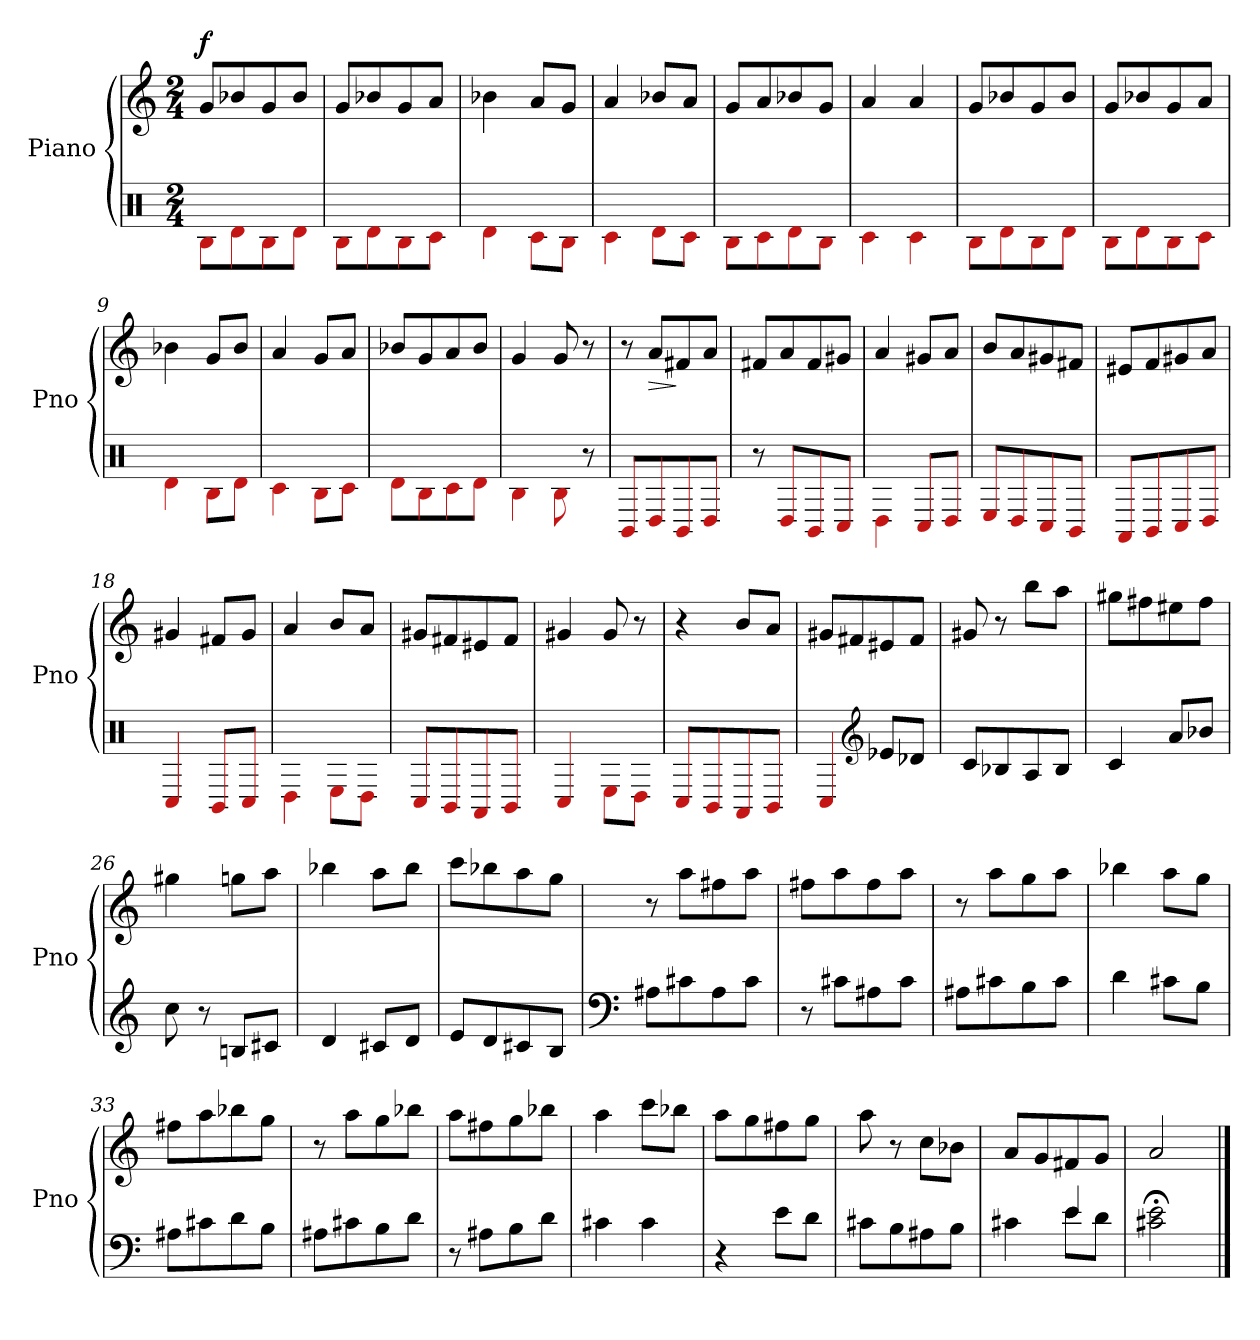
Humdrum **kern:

**kern	**kern	**dynam
*part2	*part1	*part1
*staff2	*staff1	*staff1
*I"Piano	*I"Piano	*
*I'Pno	*I'Pno	*
*clefX	*clefG2	*
*k[]	*k[]	*
*M2/4	*M2/4	*
*MM126	*MM126	*
=1	=1	=1
!	!	!LO:DY:a
8Bn\L	8g/L	f
8d\	8b-X/	.
8B\	8g/	.
8d\J	8b-/J	.
=2	=2	=2
8B\L	8g/L	.
8d\	8b-X/	.
8B\	8g/	.
8c#X\J	8a/J	.
=3	=3	=3
4d\	4b-X\	.
8c#X\L	8a/L	.
8B\J	8g/J	.
=4	=4	=4
4c#X\	4a/	.
8d\L	8b-X/L	.
8c\J	8a/J	.
=5	=5	=5
8B\L	8g/L	.
8c#X\	8a/	.
8d\	8b-X/	.
8B\J	8g/J	.
=6	=6	=6
4c#X\	4a/	.
4c\	4a/	.
!!LO:LB:g=z
=7	=7	=7
8B\L	8g/L	.
8d\	8b-X/	.
8B\	8g/	.
8d\J	8b-/J	.
=8	=8	=8
8B\L	8g/L	.
8d\	8b-X/	.
8B\	8g/	.
8c#X\J	8a/J	.
=9	=9	=9
4d\	4b-X\	.
8B\L	8g/L	.
8d\J	8b-/J	.
=10	=10	=10
4c#X\	4a/	.
8B\L	8g/L	.
8c\J	8a/J	.
=11	=11	=11
8d\L	8b-X/L	.
8B\	8g/	.
8c#X\	8a/	.
8d\J	8b-/J	.
=12	=12	=12
4B\	4g/	.
8B\	8g/	.
8r	8r	.
!!LO:LB:g=z
=13	=13	=13
8BB-X/L	8r	.
!	!	!LO:HP:b
8D-X/	8a/L	>
8BB/	8f#X/	]
8D/J	8a/J	.
=14	=14	=14
8r	8f#X/L	.
8D-X/L	8a/	.
8BB-X/	8f#/	.
8C/J	8g#X/J	.
=15	=15	=15
4D-X\	4a/	.
8C/L	8g#X/L	.
8D/J	8a/J	.
=16	=16	=16
8E-X/L	8b/L	.
8D-X/	8a/	.
8C/	8g#X/	.
8BB-X/J	8f#X/J	.
=17	=17	=17
8AA/L	8e#X/L	.
8BB-X/	8f/	.
8C/	8g#X/	.
8D-X/J	8a/J	.
=18	=18	=18
4C/	4g#X/	.
8BB-X/L	8f#X/L	.
8C/J	8g#/J	.
!!LO:LB:g=z
=19	=19	=19
4D-X\	4a/	.
8E-X\L	8b/L	.
8D\J	8a/J	.
=20	=20	=20
8C/L	8g#X/L	.
8BB-X/	8f#X/	.
8AA/	8e#X/	.
8BB/J	8f#/J	.
=21	=21	=21
4C/	4g#X/	.
8E-X\L	8g#/	.
8D-X\J	8r	.
=22	=22	=22
8C/L	4r	.
8BB-X/	.	.
8AA/	8b/L	.
8BB/J	8a/J	.
=23	=23	=23
4C/	8g#X/L	.
.	8f#X/	.
*clefG2	*	*
8e-X/L	8e#X/	.
8d-X/J	8f#/J	.
=24	=24	=24
8c/L	8g#X/	.
8B-X/	8r	.
8A/	8bb\L	.
8B-/J	8aa\J	.
=25	=25	=25
4c/	8gg#X\L	.
.	8ff#X\	.
8a/L	8ee#X\	.
8b-X/J	8ff#\J	.
!!LO:LB:g=z
=26	=26	=26
8cc\	4gg#X\	.
8r	.	.
8Bn/L	8ggn\L	.
8c#X/J	8aa\J	.
=27	=27	=27
4d/	4bb-X\	.
8c#X/L	8aa\L	.
8d/J	8bb-\J	.
=28	=28	=28
8e/L	8ccc\L	.
8d/	8bb-X\	.
8c#X/	8aa\	.
8B/J	8gg\J	.
=29	=29	=29
*clefF4	*	*
8A#X\L	8r	.
8c#X\	8aa\L	.
8A#\	8ff#X\	.
8c#\J	8aa\J	.
=30	=30	=30
8r	8ff#X\L	.
8c#X\L	8aa\	.
8A#X\	8ff#\	.
8c#\J	8aa\J	.
=31	=31	=31
8A#X\L	8r	.
8c#X\	8aa\L	.
8B\	8gg\	.
8c#\J	8aa\J	.
=32	=32	=32
4d\	4bb-X\	.
8c#X\L	8aa\L	.
8B\J	8gg\J	.
!!LO:LB:g=z
=33	=33	=33
8A#X\L	8ff#X\L	.
8c#X\	8aa\	.
8d\	8bb-X\	.
8B\J	8gg\J	.
=34	=34	=34
8A#X\L	8r	.
8c#X\	8aa\L	.
8B\	8gg\	.
8d\J	8bb-X\J	.
=35	=35	=35
8r	8aa\L	.
8A#X\L	8ff#X\	.
8B\	8gg\	.
8d\J	8bb-X\J	.
=36	=36	=36
4c#X\	4aa\	.
4c#\	8ccc\L	.
.	8bb-X\J	.
=37	=37	=37
4r	8aa\L	.
.	8gg\	.
8e\L	8ff#X\	.
8d\J	8gg\J	.
=38	=38	=38
8c#X\L	8aa\	.
8B\	8r	.
8A#X\	8cc\L	.
8B\J	8b-X\J	.
=39	=39	=39
*^	*	*
4ryy	4c#X<\	8a/L	.
.	.	8g/	.
4e/	8e\L	8f#X/	.
.	8d<\J	8g/J	.
*v	*v	*	*
=40	=40	=40
2c#X\; 2e\;	2a/	.
==	==	==
*-	*-	*-
